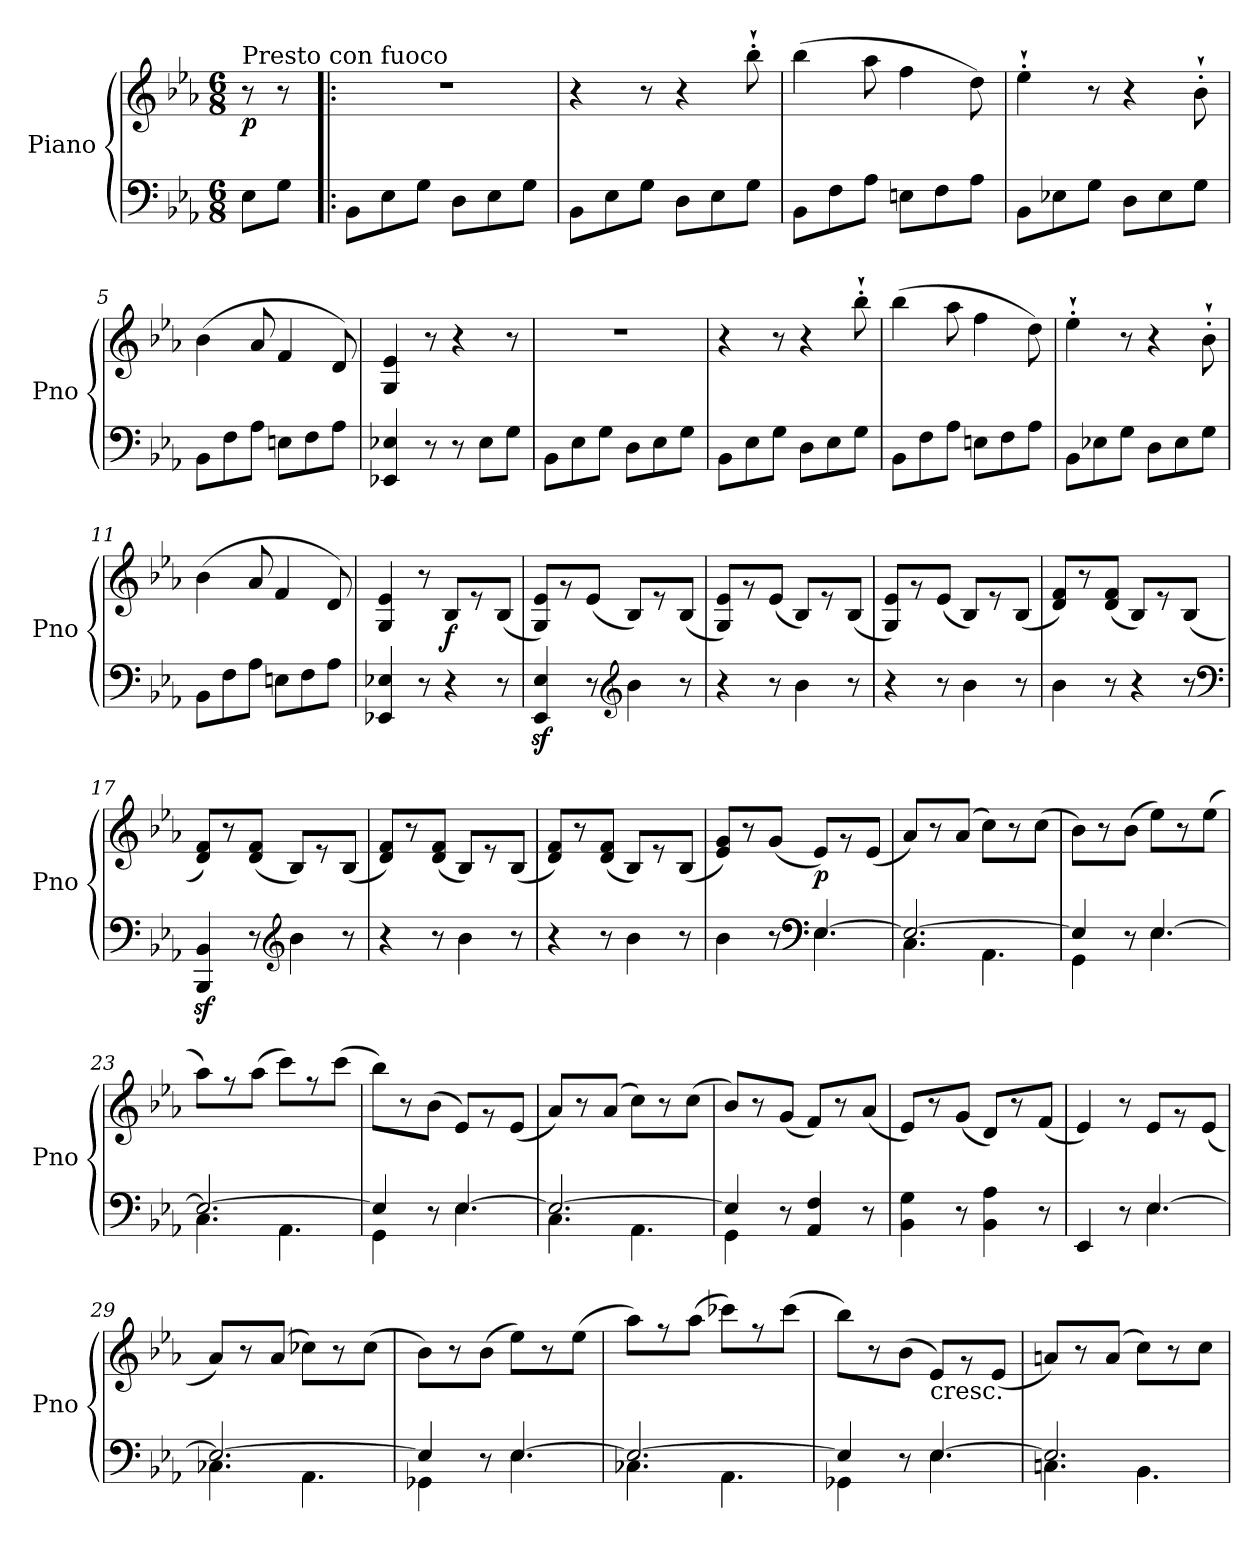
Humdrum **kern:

**kern	**kern	**dynam
*part1	*part1	*part1
*staff2	*staff1	*staff1/2
*I"Piano	*	*
*I'Pno	*	*
*clefF4	*clefG2	*
*k[b-e-a-]	*k[b-e-a-]	*
*E-:	*E-:	*
*M6/8	*M6/8	*
=	=	=
!	!LO:TX:a:t=Presto con fuoco	!
!	!	!LO:DY:b
8E-\L	8r	p
8G\J	8r	.
=1!|:	=1!|:	=1!|:
8BB-\L	2.r	.
8E-\	.	.
8G\J	.	.
8D\L	.	.
8E-\	.	.
8G\J	.	.
=2	=2	=2
8BB-\L	4r	.
8E-\	.	.
8G\J	8r	.
8D\L	4r	.
8E-\	.	.
8G\J	8bb-`'\	.
=3	=3	=3
8BB-\L	(4bb-\	.
8F\	.	.
8A-\J	8aa-\	.
8En\L	4ff\	.
8F\	.	.
8A-\J	8dd\)	.
=4	=4	=4
8BB-\L	4ee-`'\	.
8E-X\	.	.
8G\J	8r	.
8D\L	4r	.
8E-\	.	.
8G\J	8b-`'\	.
=5	=5	=5
8BB-\L	(4b-\	.
8F\	.	.
8A-\J	8a-/	.
8En\L	4f/	.
8F\	.	.
8A-\J	8d/)	.
=6	=6	=6
4EE-X/ 4E-X/	4G/ 4e-/	.
8r	8r	.
8r	4r	.
8E-\L	.	.
8G\J	8r	.
!!LO:LB:g=z
=7	=7	=7
8BB-\L	2.r	.
8E-\	.	.
8G\J	.	.
8D\L	.	.
8E-\	.	.
8G\J	.	.
=8	=8	=8
8BB-\L	4r	.
8E-\	.	.
8G\J	8r	.
8D\L	4r	.
8E-\	.	.
8G\J	8bb-`'\	.
=9	=9	=9
8BB-\L	(4bb-\	.
8F\	.	.
8A-\J	8aa-\	.
8En\L	4ff\	.
8F\	.	.
8A-\J	8dd\)	.
=10	=10	=10
8BB-\L	4ee-`'\	.
8E-X\	.	.
8G\J	8r	.
8D\L	4r	.
8E-\	.	.
8G\J	8b-`'\	.
=11	=11	=11
8BB-\L	(4b-\	.
8F\	.	.
8A-\J	8a-/	.
8En\L	4f/	.
8F\	.	.
8A-\J	8d/)	.
=12	=12	=12
*	*^	*
4EE-X/ 4E-X/	4G/ 4e-/	4.ryy	.
8r	8r	.	.
!	!	!	!LO:DY:b
4r	8ryy	8B-/L	f
.	8re	8ryy	.
8r	8ryy	(8B-/J	.
=13	=13	=13	=13
4EE-/z> 4E-/z>	8ryy	8G/ 8e-/L)	.
.	8rg	8ryy	.
8r	4ryy	(8e-/J	.
*clefG2	*	*	*
4b-\	.	8B-/L)	.
.	8re	8ryy	.
8r	8ryy	(8B-/J	.
!!LO:LB:g=z	!!
=14	=14	=14	=14
4r	8ryy	8G/ 8e-/L)	.
.	8rg	8ryy	.
8r	4ryy	(8e-/J	.
4b-\	.	8B-/L)	.
.	8re	8ryy	.
8r	8ryy	(8B-/J	.
=15	=15	=15	=15
4r	8ryy	8G/ 8e-/L)	.
.	8rg	8ryy	.
8r	4ryy	(8e-/J	.
4b-\	.	8B-/L)	.
.	8re	8ryy	.
8r	8ryy	(8B-/J	.
=16	=16	=16	=16
4b-\	8ryy	8d/ 8f/L)	.
.	8r	8ryy	.
8r	4ryy	(8d/ 8f/J	.
4r	.	8B-/L)	.
.	8re	8ryy	.
8r	8ryy	(8B-/J	.
*clefF4	*	*	*
=17	=17	=17	=17
4BBB-/z> 4BB-/z>	8ryy	8d/ 8f/L)	.
.	8r	8ryy	.
8r	4ryy	(8d/ 8f/J	.
*clefG2	*	*	*
4b-\	.	8B-/L)	.
.	8re	8ryy	.
8r	8ryy	(8B-/J	.
=18	=18	=18	=18
4r	8ryy	8d/ 8f/L)	.
.	8r	8ryy	.
8r	4ryy	(8d/ 8f/J	.
4b-\	.	8B-/L)	.
.	8re	8ryy	.
8r	8ryy	(8B-/J	.
=19	=19	=19	=19
4r	8ryy	8d/ 8f/L)	.
.	8r	8ryy	.
8r	4ryy	(8d/ 8f/J	.
4b-\	.	8B-/L)	.
.	8re	8ryy	.
8r	8ryy	(8B-/J	.
=20	=20	=20	=20
*^	*	*	*
4b-\	4.ryy	8ryy	8e-/ 8g/L)	.
.	.	8r	8ryy	.
8r	.	4ryy	(8g/J	.
*clefF4	*	*	*	*
!	!	!	!	!LO:DY:b
[4.E-/	4.E-\	.	8e-/L)	p
.	.	8rg	8ryy	.
.	.	8ryy	(8e-/J	.
!!LO:LB:g=z	!!
=21	=21	=21	=21	=21
2.E-/_	4.C\	8ryy	8a-/L)	.
.	.	8r	8ryy	.
.	.	4ryy	(8a-/J	.
.	4.AA-\	.	8cc\L)	.
.	.	8r	8ryy	.
.	.	8ryy	(8cc\J	.
=22	=22	=22	=22	=22
4E-/]	4GG\	8ryy	8b-\L)	.
.	.	8r	8ryy	.
8r	8ryy	4ryy	(8b-\J	.
[4.E-/	4.E-\	.	8ee-\L)	.
.	.	8r	8ryy	.
.	.	8ryy	(8ee-\J	.
=23	=23	=23	=23	=23
2.E-/_	4.C\	8ryy	8aa-\L)	.
.	.	8rff	8ryy	.
.	.	4ryy	(8aa-\J	.
.	4.AA-\	.	8ccc\L)	.
.	.	8rff	8ryy	.
.	.	8ryy	(8ccc\J	.
=24	=24	=24	=24	=24
4E-/]	4GG\	8ryy	8bb-\L)	.
.	.	8r	8ryy	.
8r	8ryy	4ryy	(8b-\J	.
[4.E-/	4.E-\	.	8e-/L)	.
.	.	8rg	8ryy	.
.	.	8ryy	(8e-/J	.
=25	=25	=25	=25	=25
2.E-/_	4.C\	8ryy	8a-/L)	.
.	.	8r	8ryy	.
.	.	4ryy	(8a-/J	.
.	4.AA-\	.	8cc\L)	.
.	.	8r	8ryy	.
.	.	8ryy	(8cc\J	.
=26	=26	=26	=26	=26
4E-/]	4GG\	8ryy	8b-/L)	.
.	.	8r	8ryy	.
8r	2ryy	4ryy	(8g/J	.
4AA-/ 4F/	.	.	8f/L)	.
.	.	8r	8ryy	.
8r	.	8ryy	(8a-/J	.
*v	*v	*	*	*
=27	=27	=27	=27
4BB-\ 4G\	8ryy	8e-/L)	.
.	8r	8ryy	.
8r	4ryy	(8g/J	.
4BB-\ 4A-\	.	8d/L)	.
.	8r	8ryy	.
8r	8ryy	(8f/J	.
!!LO:LB:g=z	!!
=28	=28	=28	=28
*^	*	*	*
4EE-/	4.ryy	4e-/)	4.ryy	.
8r	.	8r	.	.
[4.E-/	4.E-\	8ryy	8e-/L	.
.	.	8rg	8ryy	.
.	.	8ryy	(8e-/J	.
=29	=29	=29	=29	=29
2.E-/_	4.C-X\	8ryy	8a-/L)	.
.	.	8r	8ryy	.
.	.	4ryy	(8a-/J	.
.	4.AA-\	.	8cc-X\L)	.
.	.	8r	8ryy	.
.	.	8ryy	(8cc-\J	.
=30	=30	=30	=30	=30
4E-/]	4GG-X\	8ryy	8b-\L)	.
.	.	8r	8ryy	.
8r	8ryy	4ryy	(8b-\J	.
[4.E-/	4.E-\	.	8ee-\L)	.
.	.	8r	8ryy	.
.	.	8ryy	(8ee-\J	.
=31	=31	=31	=31	=31
2.E-/_	4.C-X\	8ryy	8aa-\L)	.
.	.	8rff	8ryy	.
.	.	4ryy	(8aa-\J	.
.	4.AA-\	.	8ccc-X\L)	.
.	.	8rff	8ryy	.
.	.	8ryy	(8ccc-\J	.
=32	=32	=32	=32	=32
4E-/]	4GG-X\	8ryy	8bb-\L)	.
.	.	8r	8ryy	.
8r	8ryy	4ryy	(8b-\J	.
!	!	!	!LO:TX:b:t=cresc.	!
[4.E-/	4.E-\	.	8e-/L)	.
.	.	8rg	8ryy	.
.	.	8ryy	(8e-/J	.
=33	=33	=33	=33	=33
2.E-/]	4.Cn\	8ryy	8an/L)	.
.	.	8r	8ryy	.
.	.	4ryy	(8a/J	.
.	4.BB-\	.	8cc\L)	.
.	.	8r	8ryy	.
.	.	8ryy	8cc\J	.
*v	*v	*	*	*
*	*v	*v	*
=	=	=
*-	*-	*-
